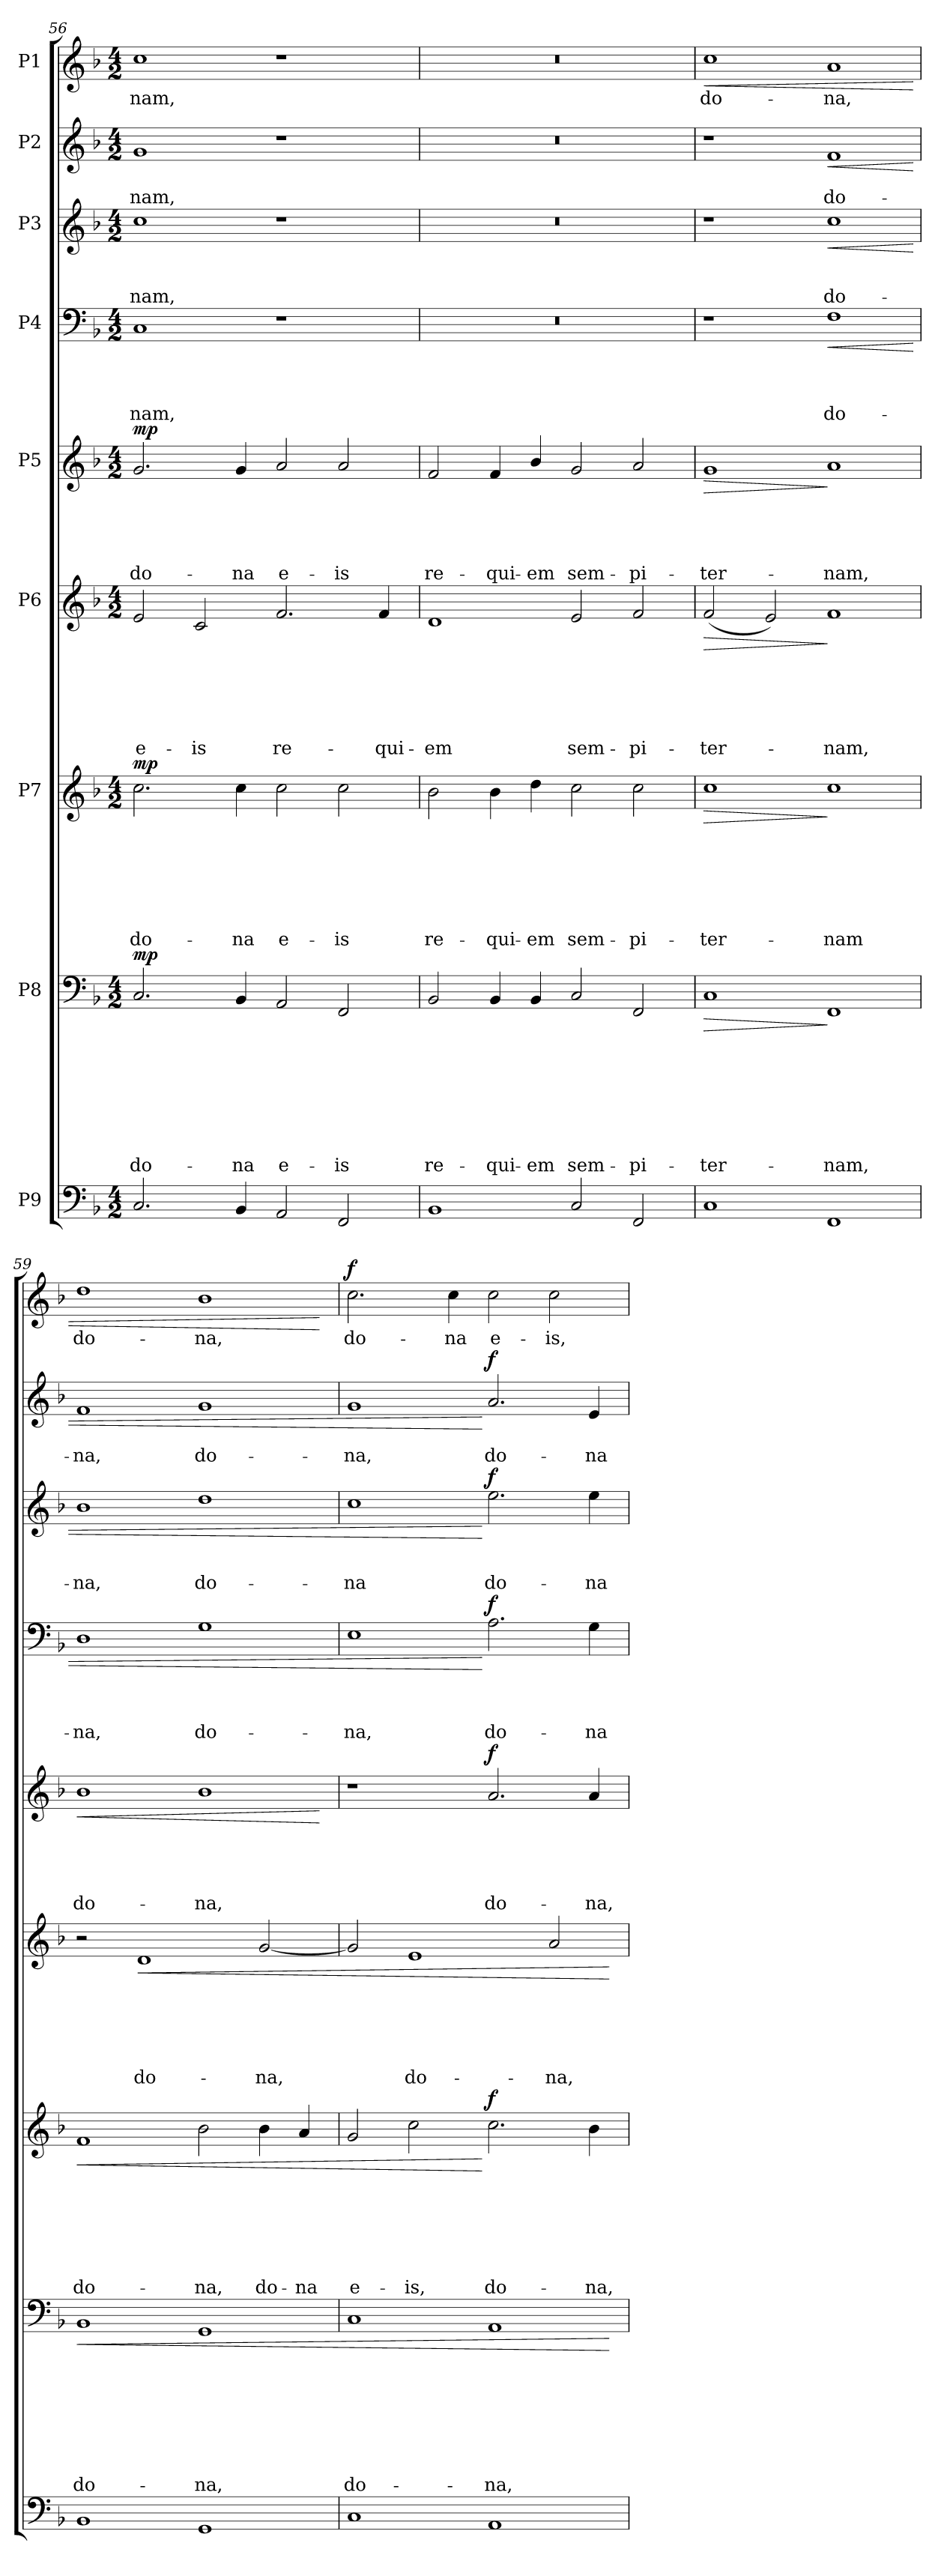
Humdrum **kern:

**kern	**kern	**text	**text	**text	**text	**text	**text	**text	**text	**dynam	**kern	**text	**text	**text	**text	**text	**text	**text	**dynam	**kern	**text	**text	**text	**text	**text	**text	**dynam	**kern	**text	**text	**text	**text	**text	**dynam	**kern	**text	**text	**text	**text	**dynam	**kern	**text	**text	**text	**dynam	**kern	**text	**text	**dynam	**kern	**text	**dynam
*part9	*part8	*part8	*part8	*part8	*part8	*part8	*part8	*part8	*part8	*part8	*part7	*part7	*part7	*part7	*part7	*part7	*part7	*part7	*part7	*part6	*part6	*part6	*part6	*part6	*part6	*part6	*part6	*part5	*part5	*part5	*part5	*part5	*part5	*part5	*part4	*part4	*part4	*part4	*part4	*part4	*part3	*part3	*part3	*part3	*part3	*part2	*part2	*part2	*part2	*part1	*part1	*part1
*staff9	*staff8	*staff8	*staff8	*staff8	*staff8	*staff8	*staff8	*staff8	*staff8	*staff8	*staff7	*staff7	*staff7	*staff7	*staff7	*staff7	*staff7	*staff7	*staff7	*staff6	*staff6	*staff6	*staff6	*staff6	*staff6	*staff6	*staff6	*staff5	*staff5	*staff5	*staff5	*staff5	*staff5	*staff5	*staff4	*staff4	*staff4	*staff4	*staff4	*staff4	*staff3	*staff3	*staff3	*staff3	*staff3	*staff2	*staff2	*staff2	*staff2	*staff1	*staff1	*staff1
*I"P9	*I"P8	*	*	*	*	*	*	*	*	*	*I"P7	*	*	*	*	*	*	*	*	*I"P6	*	*	*	*	*	*	*	*I"P5	*	*	*	*	*	*	*I"P4	*	*	*	*	*	*I"P3	*	*	*	*	*I"P2	*	*	*	*I"P1	*	*
*clefF4	*clefF4	*	*	*	*	*	*	*	*	*	*clefG2	*	*	*	*	*	*	*	*	*clefG2	*	*	*	*	*	*	*	*clefG2	*	*	*	*	*	*	*clefF4	*	*	*	*	*	*clefG2	*	*	*	*	*clefG2	*	*	*	*clefG2	*	*
*	*	*	*	*	*	*	*	*	*	*	*ITrd7c12	*	*	*	*	*	*	*	*	*	*	*	*	*	*	*	*	*	*	*	*	*	*	*	*	*	*	*	*	*	*ITrd7c12	*	*	*	*	*	*	*	*	*	*	*
*k[b-]	*k[b-]	*	*	*	*	*	*	*	*	*	*k[b-]	*	*	*	*	*	*	*	*	*k[b-]	*	*	*	*	*	*	*	*k[b-]	*	*	*	*	*	*	*k[b-]	*	*	*	*	*	*k[b-]	*	*	*	*	*k[b-]	*	*	*	*k[b-]	*	*
*F:	*F:	*	*	*	*	*	*	*	*	*	*F:	*	*	*	*	*	*	*	*	*F:	*	*	*	*	*	*	*	*F:	*	*	*	*	*	*	*F:	*	*	*	*	*	*F:	*	*	*	*	*F:	*	*	*	*F:	*	*
*M4/2	*M4/2	*	*	*	*	*	*	*	*	*	*M4/2	*	*	*	*	*	*	*	*	*M4/2	*	*	*	*	*	*	*	*M4/2	*	*	*	*	*	*	*M4/2	*	*	*	*	*	*M4/2	*	*	*	*	*M4/2	*	*	*	*M4/2	*	*
=56	=56	=56	=56	=56	=56	=56	=56	=56	=56	=56	=56	=56	=56	=56	=56	=56	=56	=56	=56	=56	=56	=56	=56	=56	=56	=56	=56	=56	=56	=56	=56	=56	=56	=56	=56	=56	=56	=56	=56	=56	=56	=56	=56	=56	=56	=56	=56	=56	=56	=56	=56	=56
*^	*	*	*	*	*	*	*	*	*	*	*	*	*	*	*	*	*	*	*	*	*	*	*	*	*	*	*	*	*	*	*	*	*	*	*	*	*	*	*	*	*	*	*	*	*	*	*	*	*	*	*	*
*	*^	*	*	*	*	*	*	*	*	*	*	*	*	*	*	*	*	*	*	*	*	*	*	*	*	*	*	*	*	*	*	*	*	*	*	*	*	*	*	*	*	*	*	*	*	*	*	*	*	*	*	*	*
!	!	!	!	!	!	!	!	!	!	!	!LO:LY:b	!LO:DY:a	!	!	!	!	!	!	!	!LO:LY:b	!LO:DY:a	!	!	!	!	!	!	!LO:LY:b	!	!	!	!	!	!	!LO:LY:b	!LO:DY:a	!	!	!	!	!LO:LY:b	!	!	!	!	!LO:LY:b	!	!	!	!LO:LY:b	!	!	!LO:LY:b	!
2.C/	0ryy	0ryy	2.C/	.	.	.	.	.	.	.	do-	mp	2.c\	.	.	.	.	.	.	do-	mp	2e/	.	.	.	.	.	e-	.	2.g/	.	.	.	.	do-	mp	1C	.	.	.	-nam,	.	1c	.	.	-nam,	.	1g	.	-nam,	.	1cc	-nam,	.
!	!	!	!	!	!	!	!	!	!	!	!	!	!	!	!	!	!	!	!	!	!	!	!	!	!	!	!	!LO:LY:b	!	!	!	!	!	!	!	!	!	!	!	!	!	!	!	!	!	!	!	!	!	!	!	!	!	!
.	.	.	.	.	.	.	.	.	.	.	.	.	.	.	.	.	.	.	.	.	.	2c/	.	.	.	.	.	-is	.	.	.	.	.	.	.	.	.	.	.	.	.	.	.	.	.	.	.	.	.	.	.	.	.	.
!	!	!	!	!	!	!	!	!	!	!	!LO:LY:b	!	!	!	!	!	!	!	!	!LO:LY:b	!	!	!	!	!	!	!	!	!	!	!	!	!	!	!LO:LY:b	!	!	!	!	!	!	!	!	!	!	!	!	!	!	!	!	!	!	!
4BB-/	.	.	4BB-/	.	.	.	.	.	.	.	-na	.	4c\	.	.	.	.	.	.	-na	.	.	.	.	.	.	.	.	.	4g/	.	.	.	.	-na	.	.	.	.	.	.	.	.	.	.	.	.	.	.	.	.	.	.	.
!	!	!	!	!	!	!	!	!	!	!	!LO:LY:b	!	!	!	!	!	!	!	!	!LO:LY:b	!	!	!	!	!	!	!	!LO:LY:b	!	!	!	!	!	!	!LO:LY:b	!	!	!	!	!	!	!	!	!	!	!	!	!	!	!	!	!	!	!
2AA/	.	.	2AA/	.	.	.	.	.	.	.	e-	.	2c\	.	.	.	.	.	.	e-	.	2.f/	.	.	.	.	.	re-	.	2a/	.	.	.	.	e-	.	1r	.	.	.	.	.	1r	.	.	.	.	1r	.	.	.	1r	.	.
!	!	!	!	!	!	!	!	!	!	!	!LO:LY:b	!	!	!	!	!	!	!	!	!LO:LY:b	!	!	!	!	!	!	!	!	!	!	!	!	!	!	!LO:LY:b	!	!	!	!	!	!	!	!	!	!	!	!	!	!	!	!	!	!	!
2FF/	.	.	2FF/	.	.	.	.	.	.	.	-is	.	2c\	.	.	.	.	.	.	-is	.	.	.	.	.	.	.	.	.	2a/	.	.	.	.	-is	.	.	.	.	.	.	.	.	.	.	.	.	.	.	.	.	.	.	.
!	!	!	!	!	!	!	!	!	!	!	!	!	!	!	!	!	!	!	!	!	!	!	!	!	!	!	!	!LO:LY:b	!	!	!	!	!	!	!	!	!	!	!	!	!	!	!	!	!	!	!	!	!	!	!	!	!	!
.	.	.	.	.	.	.	.	.	.	.	.	.	.	.	.	.	.	.	.	.	.	4f/	.	.	.	.	.	-qui-	.	.	.	.	.	.	.	.	.	.	.	.	.	.	.	.	.	.	.	.	.	.	.	.	.	.
=57	=57	=57	=57	=57	=57	=57	=57	=57	=57	=57	=57	=57	=57	=57	=57	=57	=57	=57	=57	=57	=57	=57	=57	=57	=57	=57	=57	=57	=57	=57	=57	=57	=57	=57	=57	=57	=57	=57	=57	=57	=57	=57	=57	=57	=57	=57	=57	=57	=57	=57	=57	=57	=57	=57
!	!	!	!	!	!	!	!	!	!	!	!LO:LY:b	!	!	!	!	!	!	!	!	!LO:LY:b	!	!	!	!	!	!	!	!LO:LY:b	!	!	!	!	!	!	!LO:LY:b	!	!LO:N:vis=1	!	!	!	!	!	!LO:N:vis=1	!	!	!	!	!LO:N:vis=1	!	!	!	!LO:N:vis=1	!	!
1BB-	0ryy	0ryy	2BB-/	.	.	.	.	.	.	.	re-	.	2B-\	.	.	.	.	.	.	re-	.	1d	.	.	.	.	.	-em	.	2f/	.	.	.	.	re-	.	0r	.	.	.	.	.	0r	.	.	.	.	0r	.	.	.	0r	.	.
!	!	!	!	!	!	!	!	!	!	!	!LO:LY:b	!	!	!	!	!	!	!	!	!LO:LY:b	!	!	!	!	!	!	!	!	!	!	!	!	!	!	!LO:LY:b	!	!	!	!	!	!	!	!	!	!	!	!	!	!	!	!	!	!	!
.	.	.	4BB-/	.	.	.	.	.	.	.	-qui-	.	4B-\	.	.	.	.	.	.	-qui-	.	.	.	.	.	.	.	.	.	4f/	.	.	.	.	-qui-	.	.	.	.	.	.	.	.	.	.	.	.	.	.	.	.	.	.	.
!	!	!	!	!	!	!	!	!	!	!	!LO:LY:b	!	!	!	!	!	!	!	!	!LO:LY:b	!	!	!	!	!	!	!	!	!	!	!	!	!	!	!LO:LY:b	!	!	!	!	!	!	!	!	!	!	!	!	!	!	!	!	!	!	!
.	.	.	4BB-/	.	.	.	.	.	.	.	-em	.	4d\	.	.	.	.	.	.	-em	.	.	.	.	.	.	.	.	.	4b-/	.	.	.	.	-em	.	.	.	.	.	.	.	.	.	.	.	.	.	.	.	.	.	.	.
!	!	!	!	!	!	!	!	!	!	!	!LO:LY:b	!	!	!	!	!	!	!	!	!LO:LY:b	!	!	!	!	!	!	!	!LO:LY:b	!	!	!	!	!	!	!LO:LY:b	!	!	!	!	!	!	!	!	!	!	!	!	!	!	!	!	!	!	!
2C/	.	.	2C/	.	.	.	.	.	.	.	sem-	.	2c\	.	.	.	.	.	.	sem-	.	2e/	.	.	.	.	.	sem-	.	2g/	.	.	.	.	sem-	.	.	.	.	.	.	.	.	.	.	.	.	.	.	.	.	.	.	.
!	!	!	!	!	!	!	!	!	!	!	!LO:LY:b	!	!	!	!	!	!	!	!	!LO:LY:b	!	!	!	!	!	!	!	!LO:LY:b	!	!	!	!	!	!	!LO:LY:b	!	!	!	!	!	!	!	!	!	!	!	!	!	!	!	!	!	!	!
2FF/	.	.	2FF/	.	.	.	.	.	.	.	-pi-	.	2c\	.	.	.	.	.	.	-pi-	.	2f/	.	.	.	.	.	-pi-	.	2a/	.	.	.	.	-pi-	.	.	.	.	.	.	.	.	.	.	.	.	.	.	.	.	.	.	.
=58	=58	=58	=58	=58	=58	=58	=58	=58	=58	=58	=58	=58	=58	=58	=58	=58	=58	=58	=58	=58	=58	=58	=58	=58	=58	=58	=58	=58	=58	=58	=58	=58	=58	=58	=58	=58	=58	=58	=58	=58	=58	=58	=58	=58	=58	=58	=58	=58	=58	=58	=58	=58	=58	=58
!	!	!	!	!	!	!	!	!	!	!	!LO:LY:b	!LO:HP:b	!	!	!	!	!	!	!	!LO:LY:b	!LO:HP:b	!	!	!	!	!	!	!LO:LY:b	!LO:HP:b	!	!	!	!	!	!LO:LY:b	!LO:HP:b	!	!	!	!	!	!	!	!	!	!	!	!	!	!	!	!	!LO:LY:b	!LO:HP:b
1C	0ryy	0ryy	1C	.	.	.	.	.	.	.	-ter-	>	1c	.	.	.	.	.	.	-ter-	>	(<2f/	.	.	.	.	.	-ter-	>	1g	.	.	.	.	-ter-	>	1r	.	.	.	.	.	1r	.	.	.	.	1r	.	.	.	1cc	do-	<
.	.	.	.	.	.	.	.	.	.	.	.	.	.	.	.	.	.	.	.	.	.	2e/)	.	.	.	.	.	.	.	.	.	.	.	.	.	.	.	.	.	.	.	.	.	.	.	.	.	.	.	.	.	.	.	.
!	!	!	!	!	!	!	!	!	!	!	!LO:LY:b	!	!	!	!	!	!	!	!	!LO:LY:b	!	!	!	!	!	!	!	!LO:LY:b	!	!	!	!	!	!	!LO:LY:b	!	!	!	!	!	!LO:LY:b	!LO:HP:b	!	!	!	!LO:LY:b	!LO:HP:b	!	!	!LO:LY:b	!LO:HP:b	!	!LO:LY:b	!
1FF	.	.	1FF	.	.	.	.	.	.	.	-nam,	]	1c	.	.	.	.	.	.	-nam	]	1f	.	.	.	.	.	-nam,	]	1a	.	.	.	.	-nam,	]	1F	.	.	.	do-	<	1c	.	.	do-	<	1f	.	do-	<	1a	-na,	.
=59	=59	=59	=59	=59	=59	=59	=59	=59	=59	=59	=59	=59	=59	=59	=59	=59	=59	=59	=59	=59	=59	=59	=59	=59	=59	=59	=59	=59	=59	=59	=59	=59	=59	=59	=59	=59	=59	=59	=59	=59	=59	=59	=59	=59	=59	=59	=59	=59	=59	=59	=59	=59	=59	=59
!	!	!	!	!	!	!	!	!	!	!	!LO:LY:b	!LO:HP:b	!	!	!	!	!	!	!	!LO:LY:b	!LO:HP:b	!	!	!	!	!	!	!	!	!	!	!	!	!	!LO:LY:b	!LO:HP:b	!	!	!	!	!LO:LY:b	!	!	!	!	!LO:LY:b	!	!	!	!LO:LY:b	!	!	!LO:LY:b	!
1BB-	0ryy	0ryy	1BB-	.	.	.	.	.	.	.	do-	<	1F	.	.	.	.	.	.	do-	<	2r	.	.	.	.	.	.	.	1b-	.	.	.	.	do-	<	1D	.	.	.	-na,	.	1B-	.	.	-na,	.	1f	.	-na,	.	1dd	do-	.
!	!	!	!	!	!	!	!	!	!	!	!	!	!	!	!	!	!	!	!	!	!	!	!	!	!	!	!	!LO:LY:b	!LO:HP:b	!	!	!	!	!	!	!	!	!	!	!	!	!	!	!	!	!	!	!	!	!	!	!	!	!
.	.	.	.	.	.	.	.	.	.	.	.	.	.	.	.	.	.	.	.	.	.	1d	.	.	.	.	.	do-	<	.	.	.	.	.	.	.	.	.	.	.	.	.	.	.	.	.	.	.	.	.	.	.	.	.
!	!	!	!	!	!	!	!	!	!	!	!LO:LY:b	!	!	!	!	!	!	!	!	!LO:LY:b	!	!	!	!	!	!	!	!	!	!	!	!	!	!	!LO:LY:b	!	!	!	!	!	!LO:LY:b	!	!	!	!	!LO:LY:b	!	!	!	!LO:LY:b	!	!	!LO:LY:b	!
1GG	.	.	1GG	.	.	.	.	.	.	.	-na,	.	2B-\	.	.	.	.	.	.	-na,	.	.	.	.	.	.	.	.	.	1b-	.	.	.	.	-na,	.	1G	.	.	.	do-	.	1d	.	.	do-	.	1g	.	do-	.	1b-	-na,	.
!	!	!	!	!	!	!	!	!	!	!	!	!	!	!	!	!	!	!	!	!LO:LY:b	!	!	!	!	!	!	!	!LO:LY:b	!	!	!	!	!	!	!	!	!	!	!	!	!	!	!	!	!	!	!	!	!	!	!	!	!	!
.	.	.	.	.	.	.	.	.	.	.	.	.	4B-\	.	.	.	.	.	.	do-	.	[<2g/	.	.	.	.	.	-na,	.	.	.	.	.	.	.	.	.	.	.	.	.	.	.	.	.	.	.	.	.	.	.	.	.	.
!	!	!	!	!	!	!	!	!	!	!	!	!	!	!	!	!	!	!	!	!LO:LY:b	!	!	!	!	!	!	!	!	!	!	!	!	!	!	!	!	!	!	!	!	!	!	!	!	!	!	!	!	!	!	!	!	!	!
.	.	.	.	.	.	.	.	.	.	.	.	.	4A/	.	.	.	.	.	.	-na	.	.	.	.	.	.	.	.	.	.	.	.	.	.	.	.	.	.	.	.	.	.	.	.	.	.	.	.	.	.	.	.	.	.
*v	*v	*v	*	*	*	*	*	*	*	*	*	*	*	*	*	*	*	*	*	*	*	*	*	*	*	*	*	*	*	*	*	*	*	*	*	*	*	*	*	*	*	*	*	*	*	*	*	*	*	*	*	*	*	*
.	.	.	.	.	.	.	.	.	.	.	.	.	.	.	.	.	.	.	.	.	.	.	.	.	.	.	.	.	.	.	.	.	.	[	.	.	.	.	.	.	.	.	.	.	.	.	.	.	.	.	.	[
!!LO:PB:g=z
=60	=60	=60	=60	=60	=60	=60	=60	=60	=60	=60	=60	=60	=60	=60	=60	=60	=60	=60	=60	=60	=60	=60	=60	=60	=60	=60	=60	=60	=60	=60	=60	=60	=60	=60	=60	=60	=60	=60	=60	=60	=60	=60	=60	=60	=60	=60	=60	=60	=60	=60	=60	=60
*^	*	*	*	*	*	*	*	*	*	*	*	*	*	*	*	*	*	*	*	*	*	*	*	*	*	*	*	*	*	*	*	*	*	*	*	*	*	*	*	*	*	*	*	*	*	*	*	*	*	*	*	*
*	*^	*	*	*	*	*	*	*	*	*	*	*	*	*	*	*	*	*	*	*	*	*	*	*	*	*	*	*	*	*	*	*	*	*	*	*	*	*	*	*	*	*	*	*	*	*	*	*	*	*	*	*	*
!	!	!	!	!	!	!	!	!	!	!	!LO:LY:b	!	!	!	!	!	!	!	!	!LO:LY:b	!	!	!	!	!	!	!	!	!	!	!	!	!	!	!	!	!	!	!	!	!LO:LY:b	!	!	!	!	!LO:LY:b	!	!	!	!LO:LY:b	!	!	!LO:LY:b	!LO:DY:a
1C	0ryy	0ryy	1C	.	.	.	.	.	.	.	do-	.	2G/	.	.	.	.	.	.	e-	.	2g/]	.	.	.	.	.	.	.	1r	.	.	.	.	.	.	1E	.	.	.	-na,	.	1c	.	.	-na	.	1g	.	-na,	.	2.cc\	do-	f
!	!	!	!	!	!	!	!	!	!	!	!	!	!	!	!	!	!	!	!	!LO:LY:b	!	!	!	!	!	!	!	!LO:LY:b	!	!	!	!	!	!	!	!	!	!	!	!	!	!	!	!	!	!	!	!	!	!	!	!	!	!
.	.	.	.	.	.	.	.	.	.	.	.	.	2c\	.	.	.	.	.	.	-is,	.	1e	.	.	.	.	.	do-	.	.	.	.	.	.	.	.	.	.	.	.	.	.	.	.	.	.	.	.	.	.	.	.	.	.
!	!	!	!	!	!	!	!	!	!	!	!	!	!	!	!	!	!	!	!	!	!	!	!	!	!	!	!	!	!	!	!	!	!	!	!	!	!	!	!	!	!	!	!	!	!	!	!	!	!	!	!	!	!LO:LY:b	!
.	.	.	.	.	.	.	.	.	.	.	.	.	.	.	.	.	.	.	.	.	.	.	.	.	.	.	.	.	.	.	.	.	.	.	.	.	.	.	.	.	.	.	.	.	.	.	.	.	.	.	.	4cc\	-na	.
!	!	!	!	!	!	!	!	!	!	!	!LO:LY:b	!	!	!	!	!	!	!	!	!LO:LY:b	!LO:DY:n=1:a	!	!	!	!	!	!	!	!	!	!	!	!	!	!LO:LY:b	!LO:DY:a	!	!	!	!	!LO:LY:b	!LO:DY:n=1:a	!	!	!	!LO:LY:b	!LO:DY:n=1:a	!	!	!LO:LY:b	!LO:DY:n=1:a	!	!LO:LY:b	!
1AA	.	.	1AA	.	.	.	.	.	.	.	-na,	.	2.c\	.	.	.	.	.	.	do-	[ f	.	.	.	.	.	.	.	.	2.a/	.	.	.	.	do-	f	2.A\	.	.	.	do-	[ f	2.e\	.	.	do-	[ f	2.a/	.	do-	[ f	2cc\	e-	.
!	!	!	!	!	!	!	!	!	!	!	!	!	!	!	!	!	!	!	!	!	!	!	!	!	!	!	!	!LO:LY:b	!	!	!	!	!	!	!	!	!	!	!	!	!	!	!	!	!	!	!	!	!	!	!	!	!LO:LY:b	!
.	.	.	.	.	.	.	.	.	.	.	.	.	.	.	.	.	.	.	.	.	.	2a/	.	.	.	.	.	-na,	.	.	.	.	.	.	.	.	.	.	.	.	.	.	.	.	.	.	.	.	.	.	.	2cc\	-is,	.
!	!	!	!	!	!	!	!	!	!	!	!	!	!	!	!	!	!	!	!	!LO:LY:b	!	!	!	!	!	!	!	!	!	!	!	!	!	!	!LO:LY:b	!	!	!	!	!	!LO:LY:b	!	!	!	!	!LO:LY:b	!	!	!	!LO:LY:b	!	!	!	!
.	.	.	.	.	.	.	.	.	.	.	.	.	4B-\	.	.	.	.	.	.	-na,	.	.	.	.	.	.	.	.	.	4a/	.	.	.	.	-na,	.	4G\	.	.	.	-na	.	4e\	.	.	-na	.	4e/	.	-na	.	.	.	.
*v	*v	*v	*	*	*	*	*	*	*	*	*	*	*	*	*	*	*	*	*	*	*	*	*	*	*	*	*	*	*	*	*	*	*	*	*	*	*	*	*	*	*	*	*	*	*	*	*	*	*	*	*	*	*	*
.	.	.	.	.	.	.	.	.	.	[	.	.	.	.	.	.	.	.	.	.	.	.	.	.	.	.	[	.	.	.	.	.	.	.	.	.	.	.	.	.	.	.	.	.	.	.	.	.	.	.	.	.
=	=	=	=	=	=	=	=	=	=	=	=	=	=	=	=	=	=	=	=	=	=	=	=	=	=	=	=	=	=	=	=	=	=	=	=	=	=	=	=	=	=	=	=	=	=	=	=	=	=	=	=	=
*-	*-	*-	*-	*-	*-	*-	*-	*-	*-	*-	*-	*-	*-	*-	*-	*-	*-	*-	*-	*-	*-	*-	*-	*-	*-	*-	*-	*-	*-	*-	*-	*-	*-	*-	*-	*-	*-	*-	*-	*-	*-	*-	*-	*-	*-	*-	*-	*-	*-	*-	*-	*-
